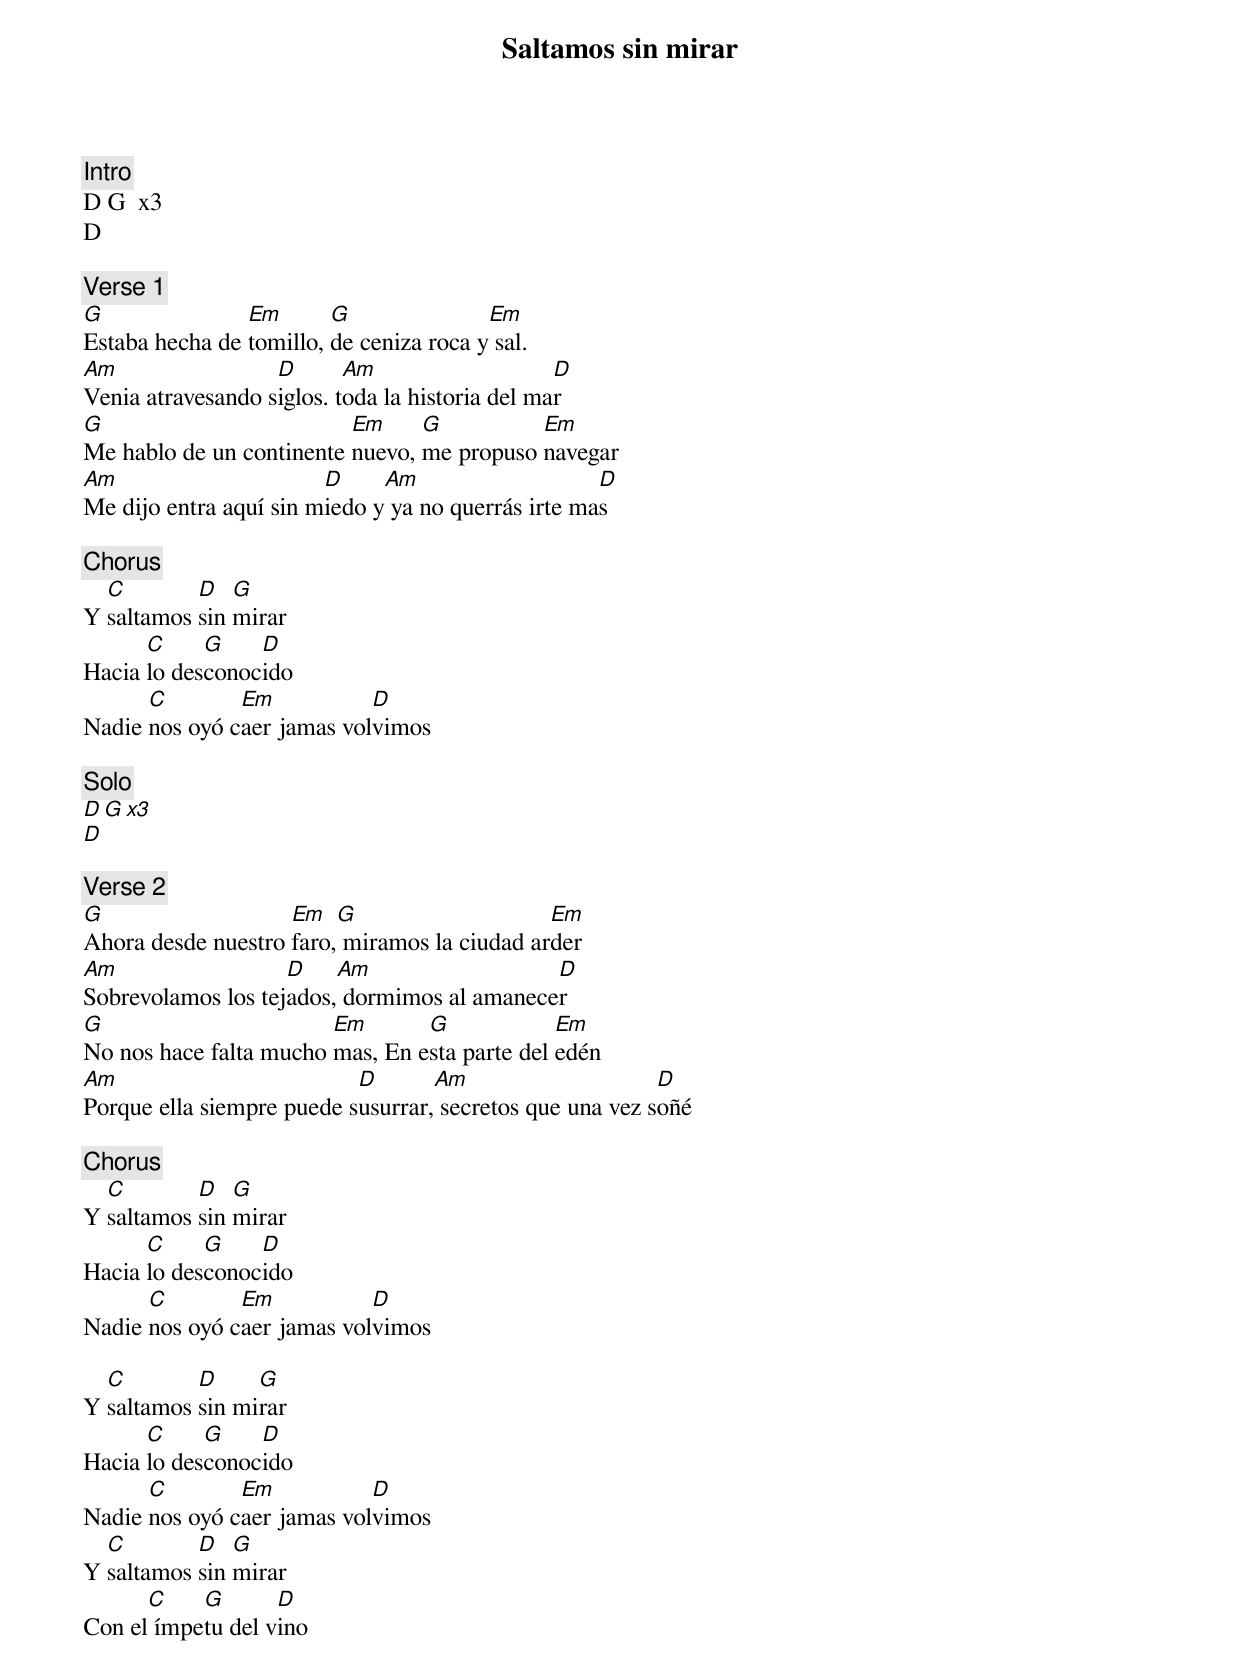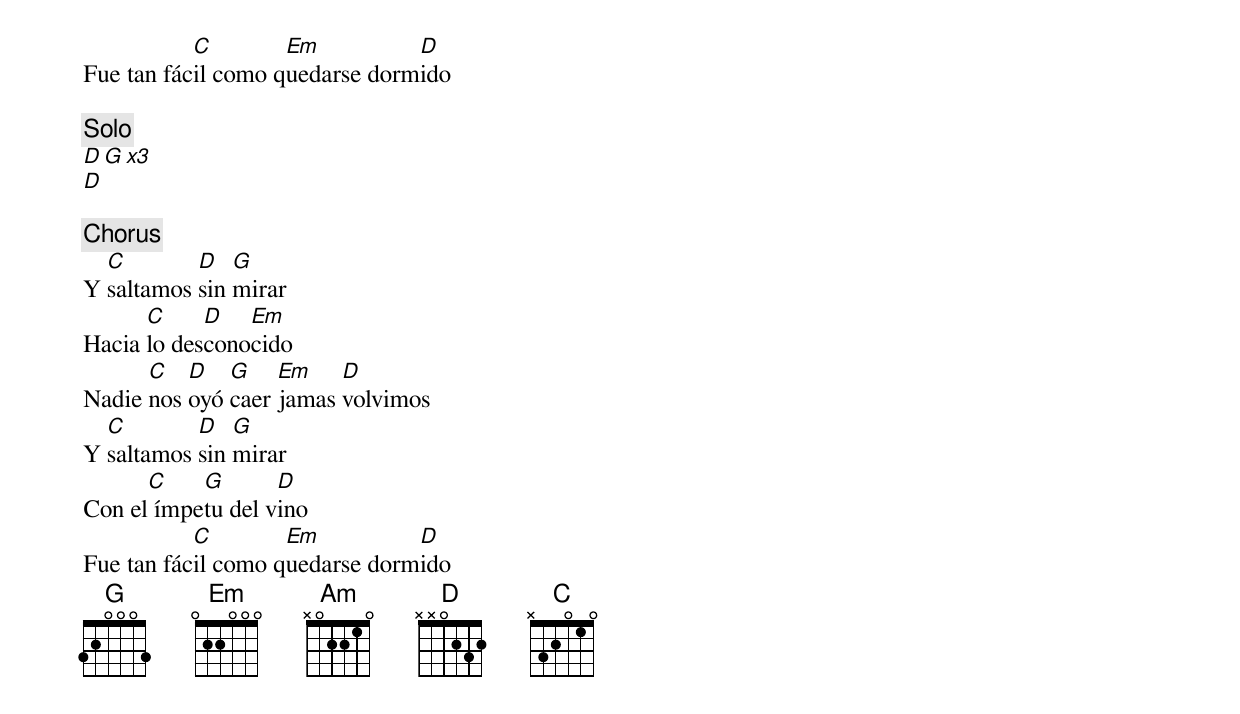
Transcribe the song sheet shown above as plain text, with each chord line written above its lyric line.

Saltamos sin mirar

[Intro]
D G  x3
D

[Verse 1]
G               Em       G               Em
Estaba hecha de tomillo, de ceniza roca y sal.
Am                 D       Am                    D
Venia atravesando siglos. toda la historia del mar
G                         Em     G          Em
Me hablo de un continente nuevo, me propuso navegar
Am                      D     Am                    D
Me dijo entra aquí sin miedo y ya no querrás irte mas

[Chorus]
  C        D   G
Y saltamos sin mirar
      C     G    D
Hacia lo desconocido
      C        Em           D
Nadie nos oyó caer jamas volvimos

[Solo]
D G  x3
D

[Verse 2]
G                   Em   G                    Em
Ahora desde nuestro faro, miramos la ciudad arder
Am                  D    Am                  D
Sobrevolamos los tejados, dormimos al amanecer
G                       Em       G             Em
No nos hace falta mucho mas, En esta parte del edén
Am                         D       Am                     D
Porque ella siempre puede susurrar, secretos que una vez soñé

[Chorus]
  C        D   G
Y saltamos sin mirar
      C     G    D
Hacia lo desconocido
      C        Em           D
Nadie nos oyó caer jamas volvimos

  C        D     G
Y saltamos sin mirar
      C     G    D
Hacia lo desconocido
      C        Em           D
Nadie nos oyó caer jamas volvimos
  C        D   G
Y saltamos sin mirar
      C    G       D
Con el ímpetu del vino
           C        Em          D
Fue tan fácil como quedarse dormido

[Solo]
D G  x3
D

[Chorus]
  C        D   G
Y saltamos sin mirar
      C     D   Em
Hacia lo desconocido
      C   D   G    Em    D
Nadie nos oyó caer jamas volvimos
  C        D   G
Y saltamos sin mirar
      C    G       D
Con el ímpetu del vino
           C        Em          D
Fue tan fácil como quedarse dormido
